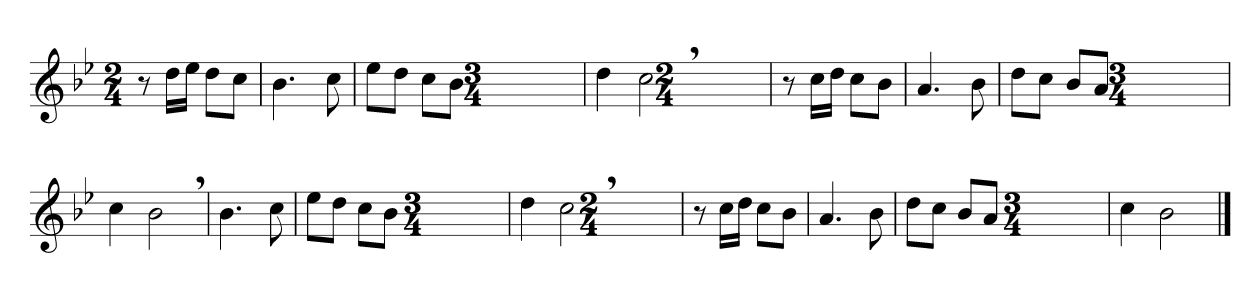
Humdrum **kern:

**kern
*part1
*staff1
*clefG2
*k[b-e-]
*M2/4
=1
8r
16dd\LL
16ee-\JJ
8dd\L
8cc\J
=
4.b-
8cc
=
8ee-\L
8dd\J
8cc\L
8b-\J
*M3/4
=
4dd
2cc,
*M2/4
=
8r
16cc\LL
16dd\JJ
8cc\L
8b-\J
=
4.a
8b-
=
8dd\L
8cc\J
8b-/L
8a/J
*M3/4
=
4cc
2b-,
=
4.b-
8cc
=
8ee-\L
8dd\J
8cc\L
8b-\J
*M3/4
=
4dd
2cc,
*M2/4
=
8r
16cc\LL
16dd\JJ
8cc\L
8b-\J
=
4.a
8b-
=
8dd\L
8cc\J
8b-/L
8a/J
*M3/4
=
4cc
2b-
==
*-
